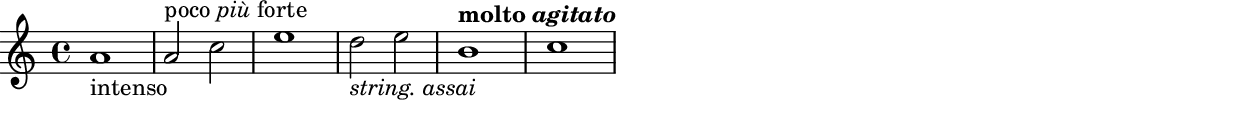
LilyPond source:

%% Generated by lilypond-book
%% Options: [exampleindent=10.16\mm,indent=0\mm,line-width=160\mm,quote]
\include "lilypond-book-preamble.ly"


% ****************************************************************
% Start cut-&-pastable-section
% ****************************************************************

#(ly:set-option 'eps-box-padding 3.000000)



\paper {
  indent = 0\mm
  line-width = 160\mm
  % offset the left padding, also add 1mm as lilypond creates cropped
  % images with a little space on the right
  line-width = #(- line-width (* mm  3.000000) (* mm 1))
  line-width = 160\mm - 2.0 * 10.16\mm
  % offset the left padding, also add 1mm as lilypond creates cropped
  % images with a little space on the right
  line-width = #(- line-width (* mm  3.000000) (* mm 1))
}

\layout {
  
}




% ****************************************************************
% ly snippet:
% ****************************************************************
\sourcefileline 466
\relative {
  a'1-\markup intenso
  a2^\markup { poco \italic più forte  }
  c e1
  d2_\markup { \italic "string. assai" }
  e
  b1^\markup { \bold { molto \italic  agitato } }
  c
}



% ****************************************************************
% end ly snippet
% ****************************************************************
